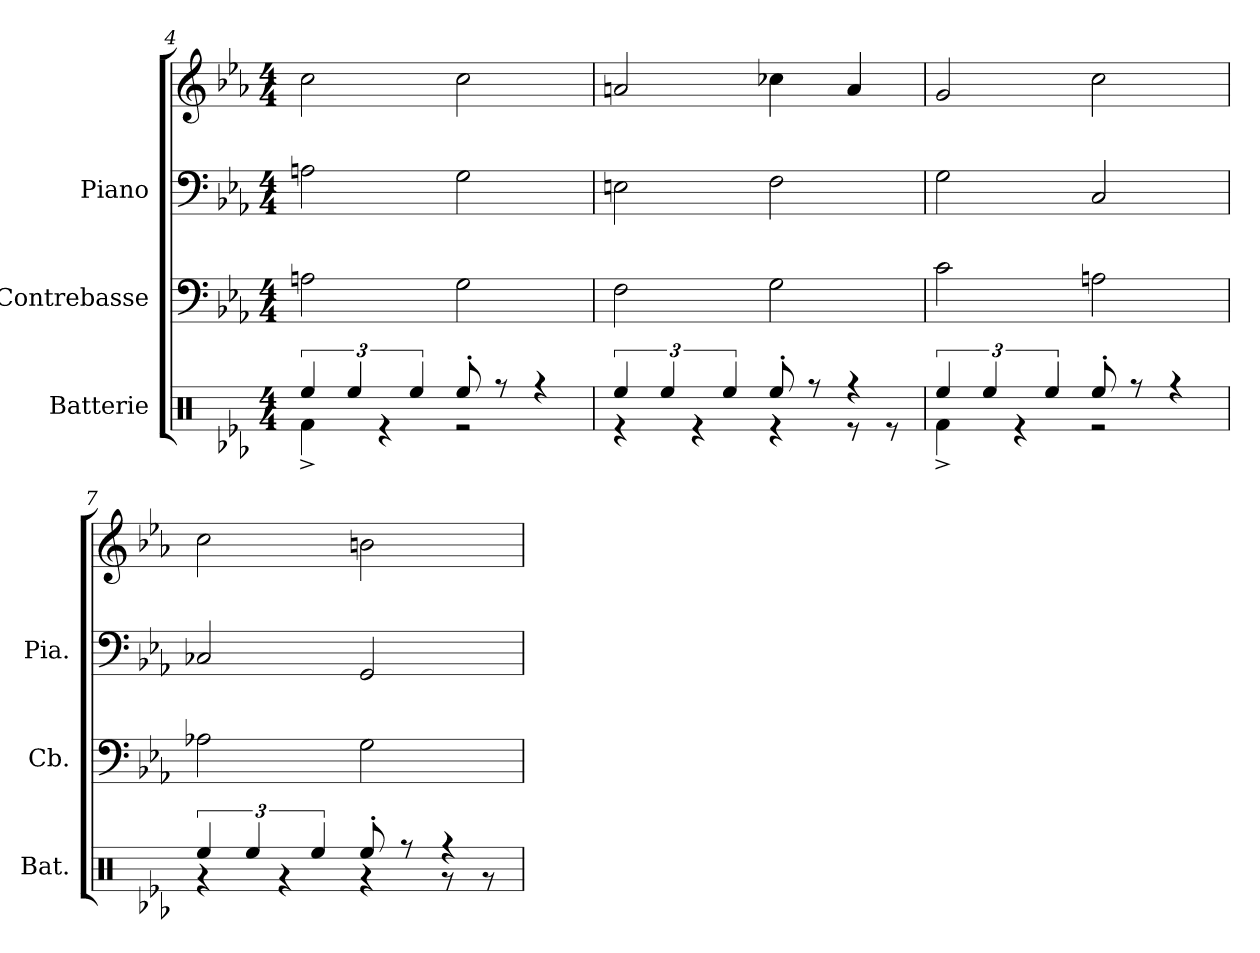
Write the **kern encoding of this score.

**kern	**kern	**kern	**kern
*part3	*part2	*part1	*part1
*staff4	*staff3	*staff2	*staff1
*I"Batterie	*I"Contrebasse	*I"Piano	*
*I'Bat.	*I'Cb.	*I'Pia.	*
*clefX	*clefF4	*clefF4	*clefG2
*	*ITrd7c12	*	*
*k[b-e-a-]	*k[b-e-a-]	*k[b-e-a-]	*k[b-e-a-]
*M4/4	*M4/4	*M4/4	*M4/4
=4	=4	=4	=4
*^	*	*	*
6Ree/	4Rf^\	2AAn\	2An\	2cc\
6Ree/	.	.	.	.
.	4r	.	.	.
6Ree/	.	.	.	.
8Ree'/	2r	2GG\	2G\	2cc\
8r	.	.	.	.
4r	.	.	.	.
!!LO:LB:g=z
=5	=5	=5	=5	=5
6Ree/	4r	2FF\	2En\	2an/
6Ree/	.	.	.	.
.	4r	.	.	.
6Ree/	.	.	.	.
8Ree'/	4r	2GG\	2F\	4cc-X\
8r	.	.	.	.
4r	8r	.	.	4a/
.	8r	.	.	.
=6	=6	=6	=6	=6
6Ree/	4Rf^\	2C\	2G\	2g/
6Ree/	.	.	.	.
.	4r	.	.	.
6Ree/	.	.	.	.
8Ree'/	2r	2AAn\	2C/	2cc\
8r	.	.	.	.
4r	.	.	.	.
=7	=7	=7	=7	=7
6Ree/	4r	2AA-X\	2C-X/	2cc\
6Ree/	.	.	.	.
.	4r	.	.	.
6Ree/	.	.	.	.
8Ree'/	4r	2GG\	2GG/	2bn\
8r	.	.	.	.
4r	8r	.	.	.
.	8r	.	.	.
*v	*v	*	*	*
=	=	=	=
*-	*-	*-	*-
